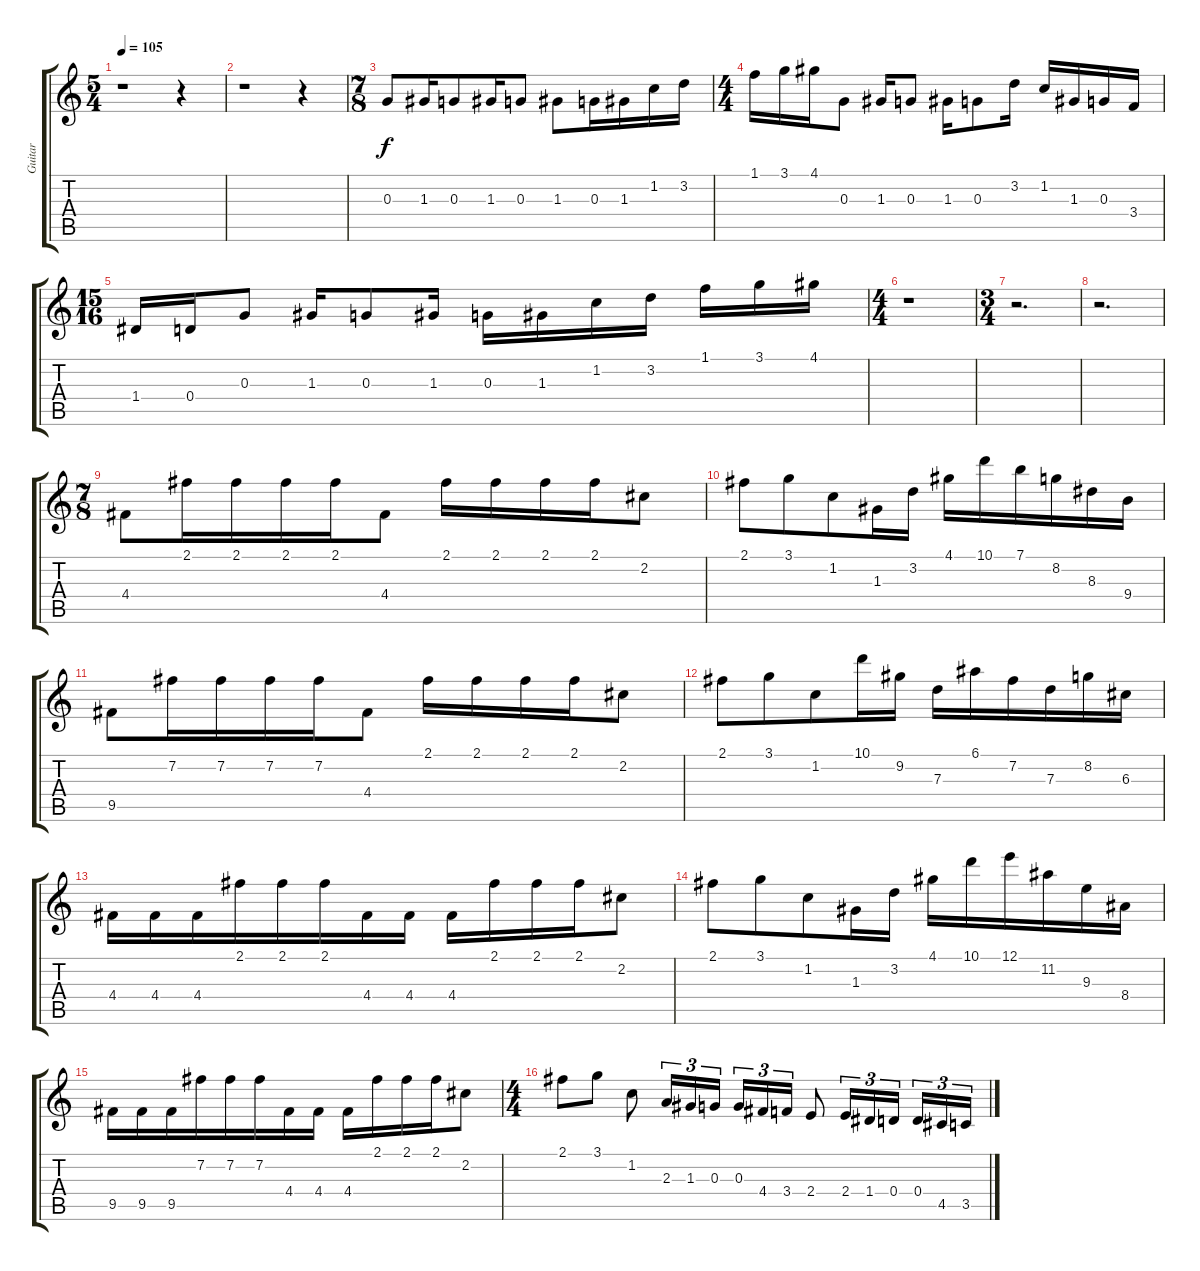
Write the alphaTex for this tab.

\track ("Guitar" "Guitar") {instrument distortionguitar}
\staff {score tabs}
\tuning (E4 B3 G3 D3 A2 E2) {hide}
\ts (5 4)
\tempo 105
\clef g2
\ks c
r.1{dy f} r.4 |
r.1 r.4 |
\ts (7 8)
0.3.8 1.3.16 0.3.8 1.3.16 0.3.8 1.3.8 0.3.16 1.3.16 1.2.16 3.2.16 |
\ts (4 4)
1.1.16 3.1.16 4.1.16 0.3.8 1.3.16 0.3.8 1.3.16 0.3.8 3.2.16 1.2.16 1.3.16 0.3.16 3.4.16 |
\ts (15 16)
1.4.16 0.4.16 0.3.8 1.3.16 0.3.8 1.3.16 0.3.16 1.3.16 1.2.16 3.2.16 1.1.16 3.1.16 4.1.16 |
\ts (4 4)
r.1 |
\ts (3 4)
r.2{d} |
r.2{d} |
\ts (7 8)
4.4.8{volume 8} 2.1.16 2.1.16 2.1.16 2.1.16 4.4.8 2.1.16 2.1.16 2.1.16 2.1.16 2.2.8 |
2.1.8 3.1.8 1.2.8 1.3.16 3.2.16 4.1.16 10.1.16 7.1.16 8.2.16 8.3.16 9.4.16 |
9.5.8 7.2.16 7.2.16 7.2.16 7.2.16 4.4.8 2.1.16 2.1.16 2.1.16 2.1.16 2.2.8 |
2.1.8 3.1.8 1.2.8 10.1.16 9.2.16 7.3.16 6.1.16 7.2.16 7.3.16 8.2.16 6.3.16 |
4.4.16 4.4.16 4.4.16 2.1.16 2.1.16 2.1.16 4.4.16 4.4.16 4.4.16 2.1.16 2.1.16 2.1.16 2.2.8 |
2.1.8 3.1.8 1.2.8 1.3.16 3.2.16 4.1.16 10.1.16 12.1.16 11.2.16 9.3.16 8.4.16 |
9.5.16 9.5.16 9.5.16 7.2.16 7.2.16 7.2.16 4.4.16 4.4.16 4.4.16 2.1.16 2.1.16 2.1.16 2.2.8 |
\ts (4 4)
2.1.8 3.1.8 1.2.8 2.3.16{tu (3 2)} 1.3.16{tu (3 2)} 0.3.16{tu (3 2)} 0.3.16{tu (3 2)} 4.4.16{tu (3 2)} 3.4.16{tu (3 2)} 2.4.8 2.4.16{tu (3 2)} 1.4.16{tu (3 2)} 0.4.16{tu (3 2)} 0.4.16{tu (3 2)} 4.5.16{tu (3 2)} 3.5.16{tu (3 2)}
